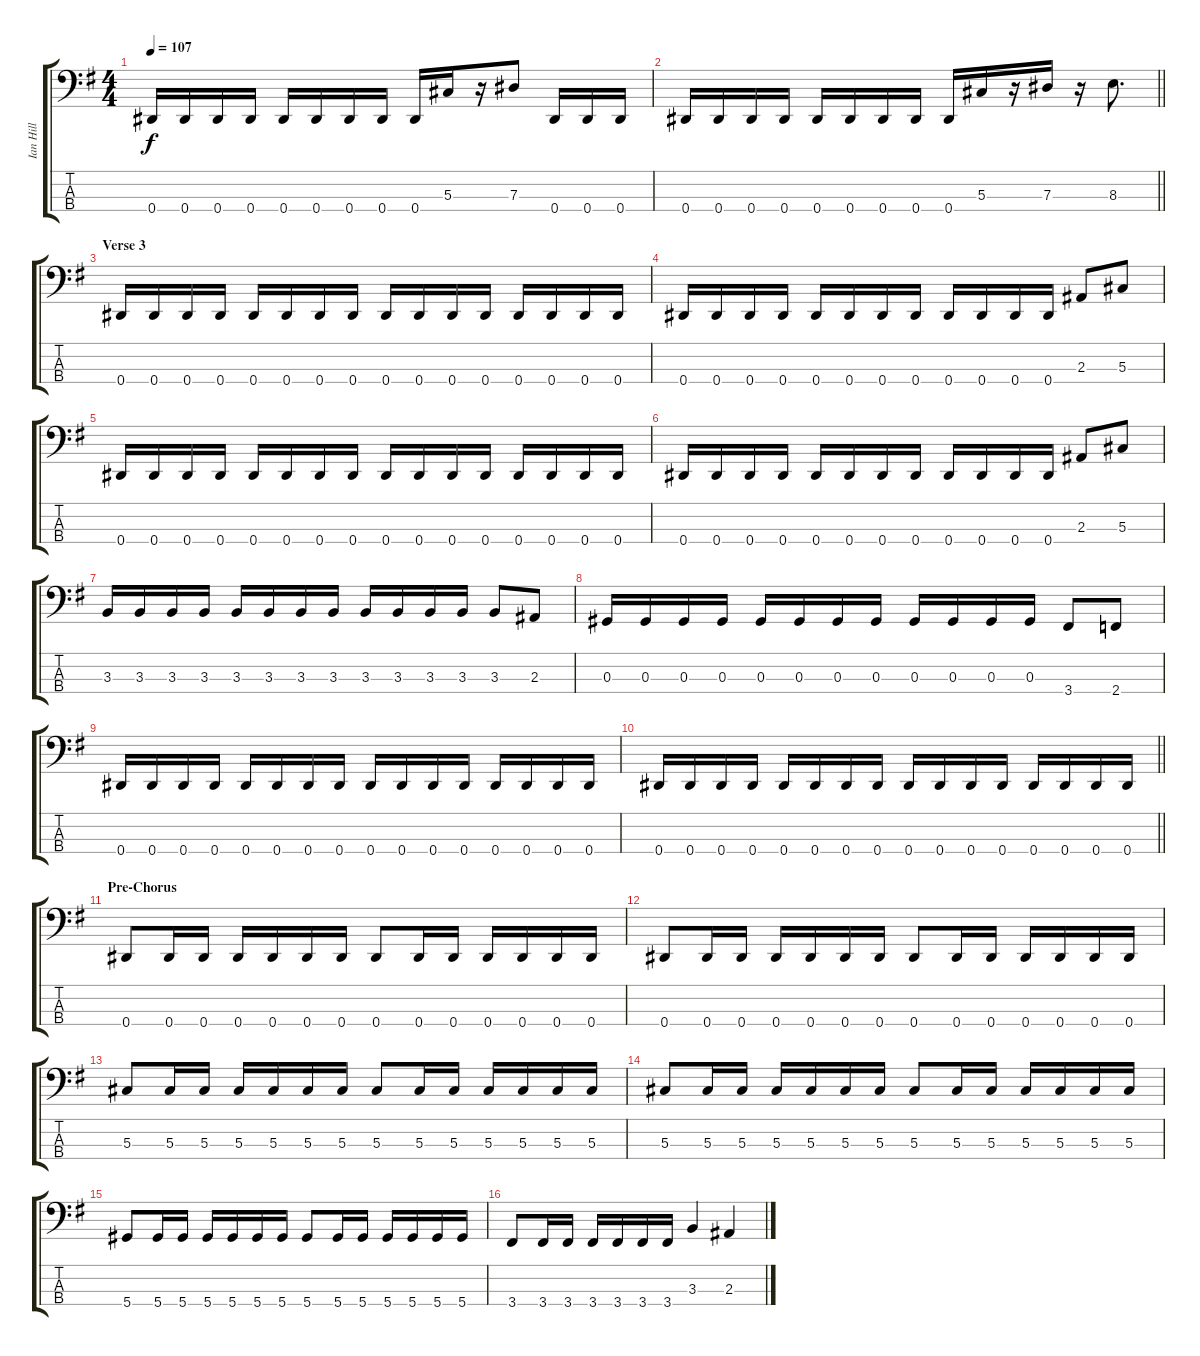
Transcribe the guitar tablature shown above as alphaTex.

\track ("Ian Hill" "Ian Hill") {instrument electricbassfinger}
\staff {score tabs}
\tuning (Gb2 Db2 Ab1 Eb1) {hide}
\ts (4 4)
\tempo 107
\clef f4
\ks eminor
0.4.16{dy f} 0.4.16 0.4.16 0.4.16 0.4.16 0.4.16 0.4.16 0.4.16 0.4.16 5.3.16 r.16 7.3.8 0.4.16 0.4.16 0.4.16 |
\barLineRight lightlight
0.4.16 0.4.16 0.4.16 0.4.16 0.4.16 0.4.16 0.4.16 0.4.16 0.4.16 5.3.16 r.16 7.3.16 r.16 8.3.8{d} |
\section ("" "Verse 3")
0.4.16 0.4.16 0.4.16 0.4.16 0.4.16 0.4.16 0.4.16 0.4.16 0.4.16 0.4.16 0.4.16 0.4.16 0.4.16 0.4.16 0.4.16 0.4.16 |
0.4.16 0.4.16 0.4.16 0.4.16 0.4.16 0.4.16 0.4.16 0.4.16 0.4.16 0.4.16 0.4.16 0.4.16 2.3.8 5.3.8 |
0.4.16 0.4.16 0.4.16 0.4.16 0.4.16 0.4.16 0.4.16 0.4.16 0.4.16 0.4.16 0.4.16 0.4.16 0.4.16 0.4.16 0.4.16 0.4.16 |
0.4.16 0.4.16 0.4.16 0.4.16 0.4.16 0.4.16 0.4.16 0.4.16 0.4.16 0.4.16 0.4.16 0.4.16 2.3.8 5.3.8 |
3.3.16 3.3.16 3.3.16 3.3.16 3.3.16 3.3.16 3.3.16 3.3.16 3.3.16 3.3.16 3.3.16 3.3.16 3.3.8 2.3.8 |
0.3.16 0.3.16 0.3.16 0.3.16 0.3.16 0.3.16 0.3.16 0.3.16 0.3.16 0.3.16 0.3.16 0.3.16 3.4.8 2.4.8 |
0.4.16 0.4.16 0.4.16 0.4.16 0.4.16 0.4.16 0.4.16 0.4.16 0.4.16 0.4.16 0.4.16 0.4.16 0.4.16 0.4.16 0.4.16 0.4.16 |
\barLineRight lightlight
0.4.16 0.4.16 0.4.16 0.4.16 0.4.16 0.4.16 0.4.16 0.4.16 0.4.16 0.4.16 0.4.16 0.4.16 0.4.16 0.4.16 0.4.16 0.4.16 |
\section ("" "Pre-Chorus")
0.4.8 0.4.16 0.4.16 0.4.16 0.4.16 0.4.16 0.4.16 0.4.8 0.4.16 0.4.16 0.4.16 0.4.16 0.4.16 0.4.16 |
0.4.8 0.4.16 0.4.16 0.4.16 0.4.16 0.4.16 0.4.16 0.4.8 0.4.16 0.4.16 0.4.16 0.4.16 0.4.16 0.4.16 |
5.3.8 5.3.16 5.3.16 5.3.16 5.3.16 5.3.16 5.3.16 5.3.8 5.3.16 5.3.16 5.3.16 5.3.16 5.3.16 5.3.16 |
5.3.8 5.3.16 5.3.16 5.3.16 5.3.16 5.3.16 5.3.16 5.3.8 5.3.16 5.3.16 5.3.16 5.3.16 5.3.16 5.3.16 |
5.4.8 5.4.16 5.4.16 5.4.16 5.4.16 5.4.16 5.4.16 5.4.8 5.4.16 5.4.16 5.4.16 5.4.16 5.4.16 5.4.16 |
3.4.8 3.4.16 3.4.16 3.4.16 3.4.16 3.4.16 3.4.16 3.3.4 2.3.4
